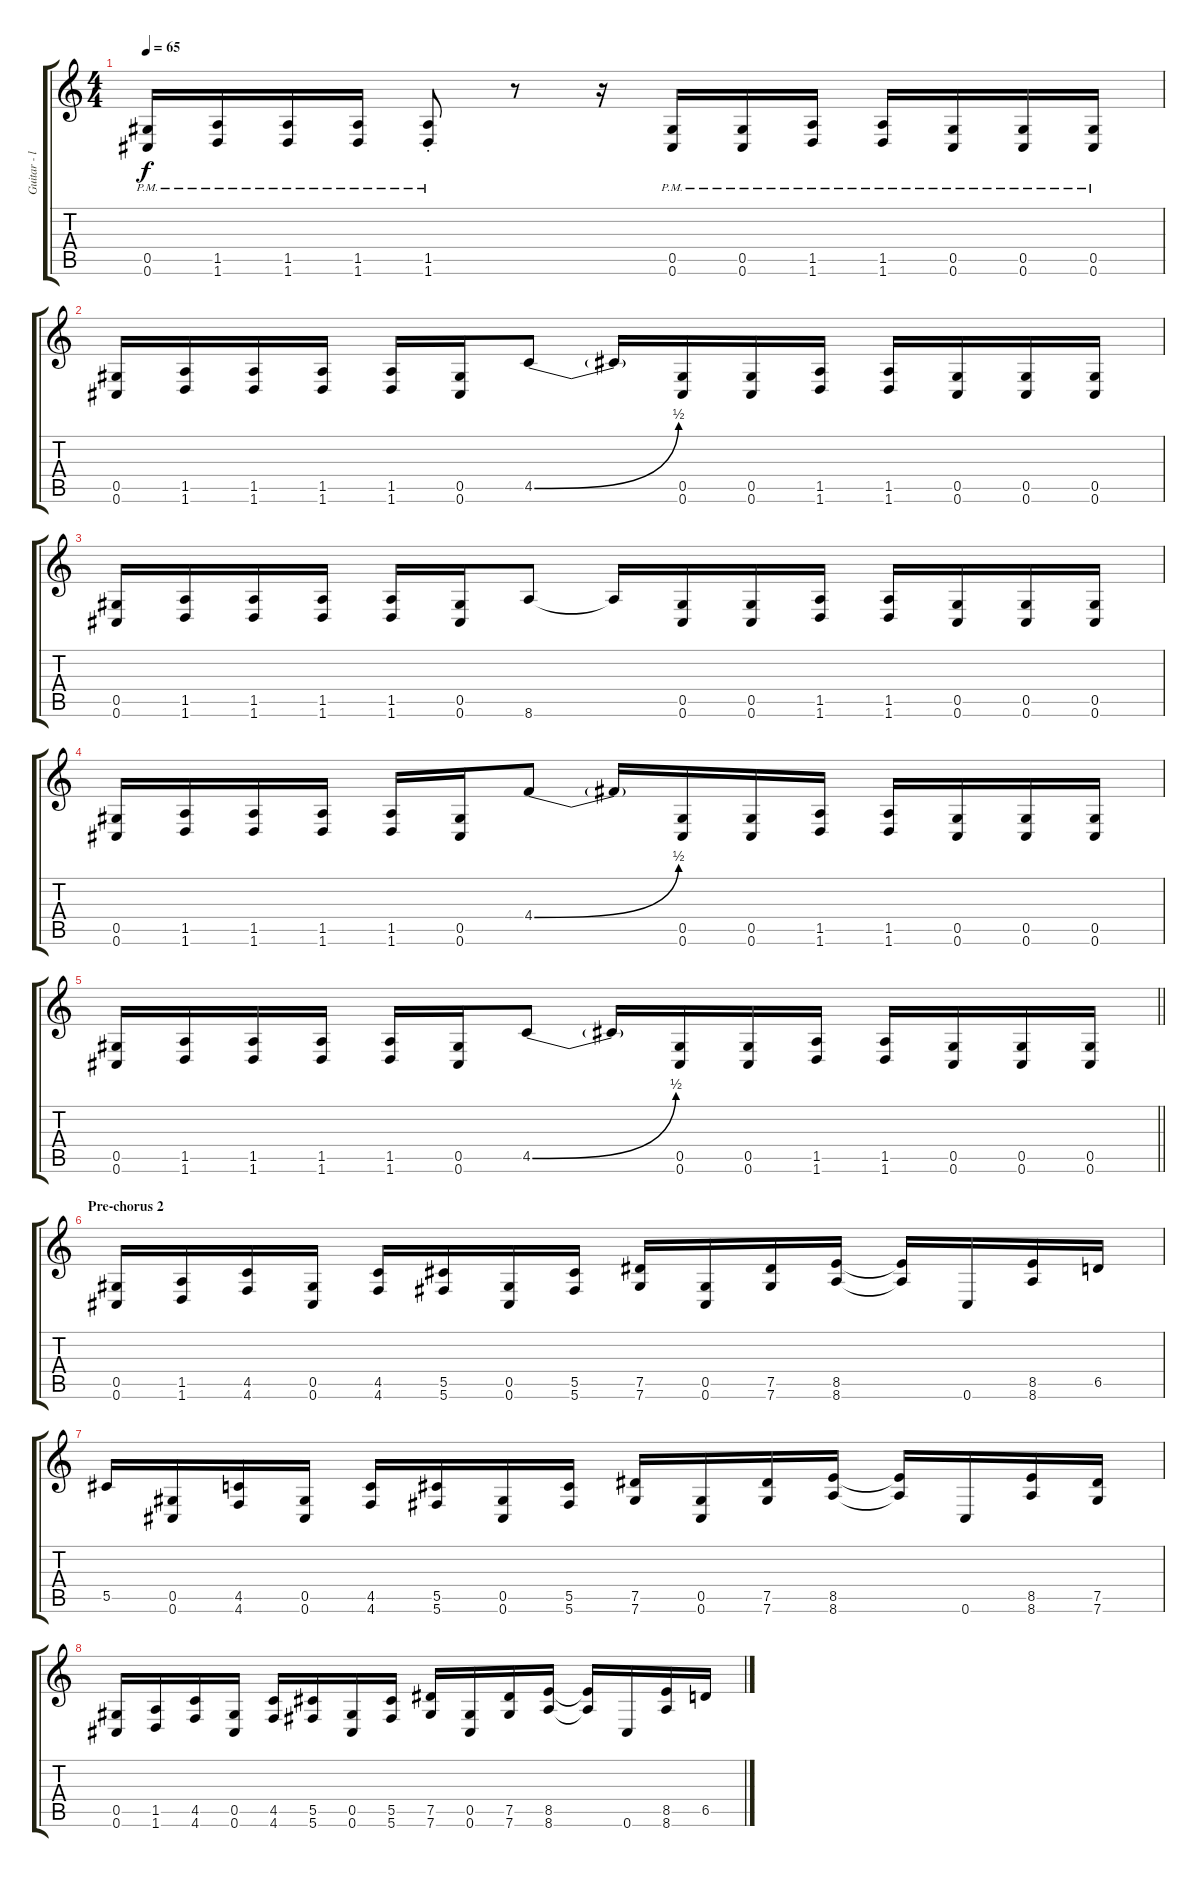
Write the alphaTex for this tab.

\track ("Guitar - left" "Guitar - l") {instrument distortionguitar}
\staff {score tabs}
\tuning (Eb4 Bb3 Gb3 Db3 Ab2 Db2) {hide}
\ts (4 4)
\tempo 65
\clef g2
\ks c
(0.5{pm} 0.6{pm}).16{dy f} (1.5{pm} 1.6{pm}).16 (1.5{pm} 1.6{pm}).16 (1.5{pm} 1.6{pm}).16 (1.5{pm st} 1.6{pm st}).8 r.8 r.16 (0.5{pm} 0.6{pm}).16 (0.5{pm} 0.6{pm}).16 (1.5{pm} 1.6{pm}).16 (1.5{pm} 1.6{pm}).16 (0.5{pm} 0.6{pm}).16 (0.5{pm} 0.6{pm}).16 (0.5{pm} 0.6{pm}).16 |
(0.5 0.6).16 (1.5 1.6).16 (1.5 1.6).16 (1.5 1.6).16 (1.5 1.6).16 (0.5 0.6).16 4.5{be (bend 0 0 60 2)}.8 4.5{t}.16 (0.5 0.6).16 (0.5 0.6).16 (1.5 1.6).16 (1.5 1.6).16 (0.5 0.6).16 (0.5 0.6).16 (0.5 0.6).16 |
(0.5 0.6).16 (1.5 1.6).16 (1.5 1.6).16 (1.5 1.6).16 (1.5 1.6).16 (0.5 0.6).16 8.6.8 8.6{t}.16 (0.5 0.6).16 (0.5 0.6).16 (1.5 1.6).16 (1.5 1.6).16 (0.5 0.6).16 (0.5 0.6).16 (0.5 0.6).16 |
(0.5 0.6).16 (1.5 1.6).16 (1.5 1.6).16 (1.5 1.6).16 (1.5 1.6).16 (0.5 0.6).16 4.4{be (bend 0 0 60 2)}.8 4.4{t}.16 (0.5 0.6).16 (0.5 0.6).16 (1.5 1.6).16 (1.5 1.6).16 (0.5 0.6).16 (0.5 0.6).16 (0.5 0.6).16 |
\barLineRight lightlight
(0.5 0.6).16 (1.5 1.6).16 (1.5 1.6).16 (1.5 1.6).16 (1.5 1.6).16 (0.5 0.6).16 4.5{be (bend 0 0 60 2)}.8 4.5{t}.16 (0.5 0.6).16 (0.5 0.6).16 (1.5 1.6).16 (1.5 1.6).16 (0.5 0.6).16 (0.5 0.6).16 (0.5 0.6).16 |
\section ("" "Pre-chorus 2")
(0.5 0.6).16 (1.5 1.6).16 (4.5 4.6).16 (0.5 0.6).16 (4.5 4.6).16 (5.5 5.6).16 (0.5 0.6).16 (5.5 5.6).16 (7.5 7.6).16 (0.5 0.6).16 (7.5 7.6).16 (8.5 8.6).16 (8.5{t} 8.6{t}).16 0.6.16 (8.5 8.6).16 6.5.16 |
5.5.16 (0.5 0.6).16 (4.5 4.6).16 (0.5 0.6).16 (4.5 4.6).16 (5.5 5.6).16 (0.5 0.6).16 (5.5 5.6).16 (7.5 7.6).16 (0.5 0.6).16 (7.5 7.6).16 (8.5 8.6).16 (8.5{t} 8.6{t}).16 0.6.16 (8.5 8.6).16 (7.5 7.6).16 |
(0.5 0.6).16 (1.5 1.6).16 (4.5 4.6).16 (0.5 0.6).16 (4.5 4.6).16 (5.5 5.6).16 (0.5 0.6).16 (5.5 5.6).16 (7.5 7.6).16 (0.5 0.6).16 (7.5 7.6).16 (8.5 8.6).16 (8.5{t} 8.6{t}).16 0.6.16 (8.5 8.6).16 6.5.16
